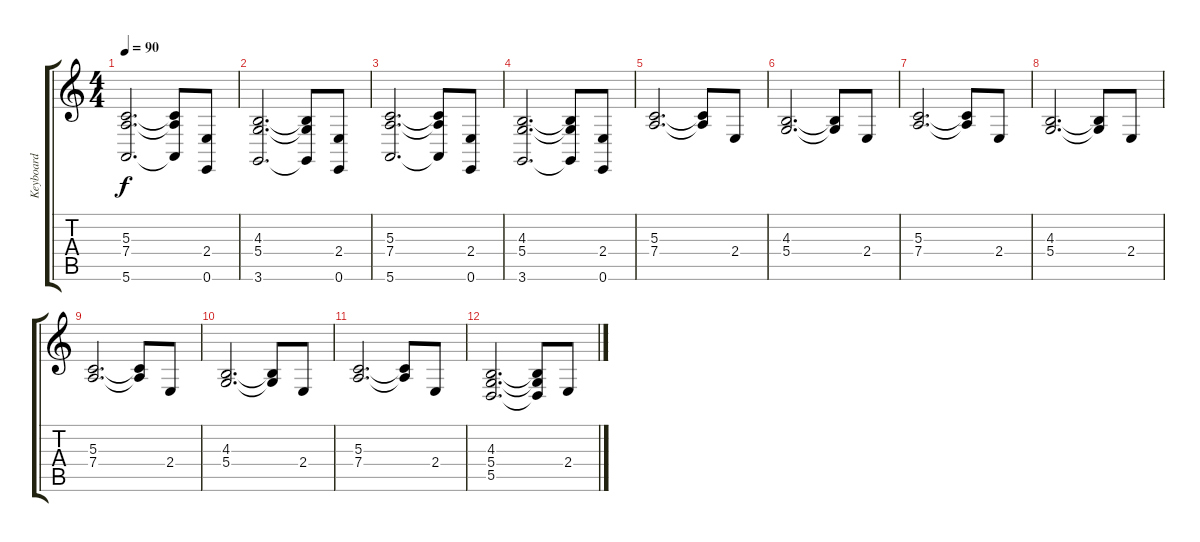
\track ("Keyboard" "Keyboard") {instrument lead2sawtooth}
\staff {score tabs}
\tuning (E4 B3 G3 D3 A2 E2) {hide}
\ts (4 4)
\tempo 90
\clef g2
\ks c
(5.3 7.4 5.6).2{d dy f} (5.3{t} 7.4{t} 5.6{t}).8 (2.4 0.6).8 |
(4.3 5.4 3.6).2{d} (4.3{t} 5.4{t} 3.6{t}).8 (2.4 0.6).8 |
(5.3 7.4 5.6).2{d} (5.3{t} 7.4{t} 5.6{t}).8 (2.4 0.6).8 |
(4.3 5.4 3.6).2{d} (4.3{t} 5.4{t} 3.6{t}).8 (2.4 0.6).8 |
(5.3 7.4).2{d} (5.3{t} 7.4{t}).8 2.4.8 |
(4.3 5.4).2{d} (4.3{t} 5.4{t}).8 2.4.8 |
(5.3 7.4).2{d} (5.3{t} 7.4{t}).8 2.4.8 |
(4.3 5.4).2{d} (4.3{t} 5.4{t}).8 2.4.8 |
(5.3 7.4).2{d} (5.3{t} 7.4{t}).8 2.4.8 |
(4.3 5.4).2{d} (4.3{t} 5.4{t}).8 2.4.8 |
(5.3 7.4).2{d} (5.3{t} 7.4{t}).8 2.4.8 |
(4.3 5.4 5.5).2{d} (4.3{t} 5.4{t} 5.5{t}).8 2.4.8
